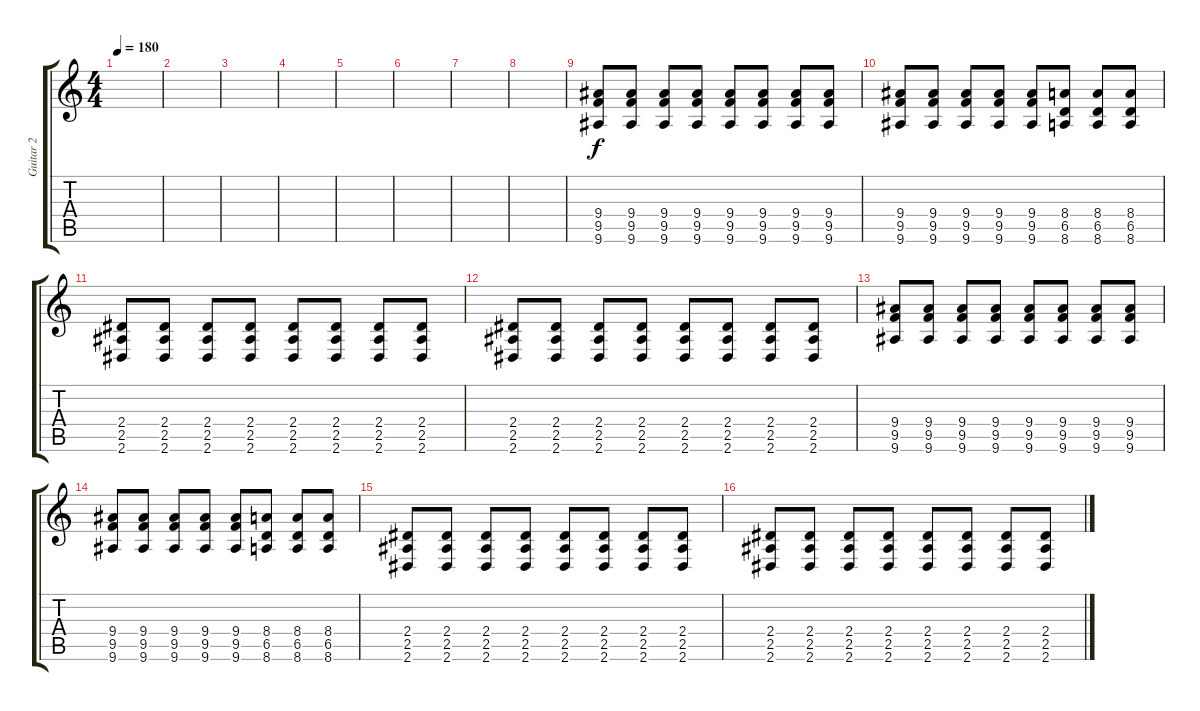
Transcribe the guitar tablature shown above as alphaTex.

\track ("Guitar 2" "Guitar 2") {instrument overdrivenguitar}
\staff {score tabs}
\tuning (Eb4 Bb3 Gb3 Db3 Ab2 Db2) {hide}
\ts (4 4)
\tempo 180
\clef g2
\ks c
|
|
|
|
|
|
|
|
(9.4 9.5 9.6).8 (9.4 9.5 9.6).8 (9.4 9.5 9.6).8 (9.4 9.5 9.6).8 (9.4 9.5 9.6).8 (9.4 9.5 9.6).8 (9.4 9.5 9.6).8 (9.4 9.5 9.6).8 |
(9.4 9.5 9.6).8 (9.4 9.5 9.6).8 (9.4 9.5 9.6).8 (9.4 9.5 9.6).8 (9.4 9.5 9.6).8 (8.4 6.5 8.6).8 (8.4 6.5 8.6).8 (8.4 6.5 8.6).8 |
(2.4 2.5 2.6).8 (2.4 2.5 2.6).8 (2.4 2.5 2.6).8 (2.4 2.5 2.6).8 (2.4 2.5 2.6).8 (2.4 2.5 2.6).8 (2.4 2.5 2.6).8 (2.4 2.5 2.6).8 |
(2.4 2.5 2.6).8 (2.4 2.5 2.6).8 (2.4 2.5 2.6).8 (2.4 2.5 2.6).8 (2.4 2.5 2.6).8 (2.4 2.5 2.6).8 (2.4 2.5 2.6).8 (2.4 2.5 2.6).8 |
(9.4 9.5 9.6).8 (9.4 9.5 9.6).8 (9.4 9.5 9.6).8 (9.4 9.5 9.6).8 (9.4 9.5 9.6).8 (9.4 9.5 9.6).8 (9.4 9.5 9.6).8 (9.4 9.5 9.6).8 |
(9.4 9.5 9.6).8 (9.4 9.5 9.6).8 (9.4 9.5 9.6).8 (9.4 9.5 9.6).8 (9.4 9.5 9.6).8 (8.4 6.5 8.6).8 (8.4 6.5 8.6).8 (8.4 6.5 8.6).8 |
(2.4 2.5 2.6).8 (2.4 2.5 2.6).8 (2.4 2.5 2.6).8 (2.4 2.5 2.6).8 (2.4 2.5 2.6).8 (2.4 2.5 2.6).8 (2.4 2.5 2.6).8 (2.4 2.5 2.6).8 |
(2.4 2.5 2.6).8 (2.4 2.5 2.6).8 (2.4 2.5 2.6).8 (2.4 2.5 2.6).8 (2.4 2.5 2.6).8 (2.4 2.5 2.6).8 (2.4 2.5 2.6).8 (2.4 2.5 2.6).8
